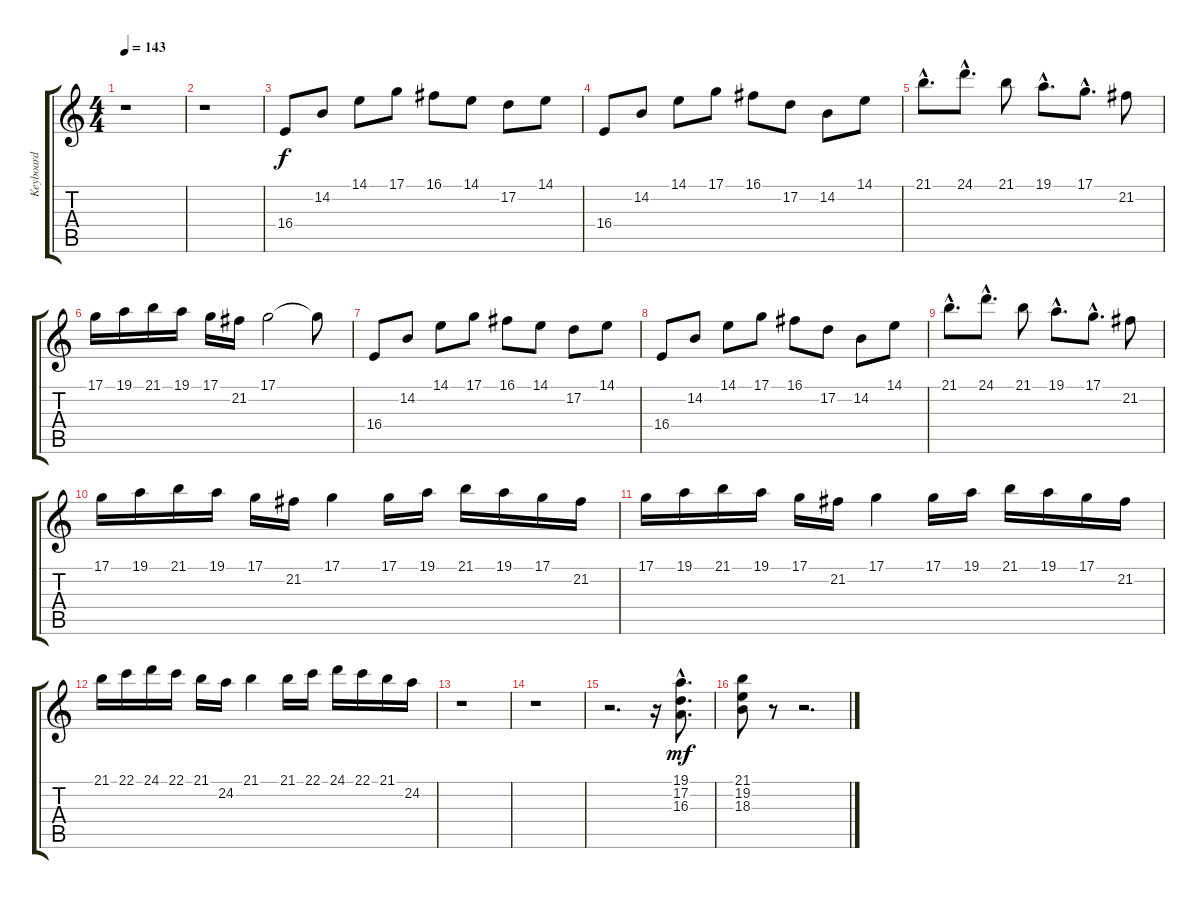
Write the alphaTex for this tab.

\track ("Keyboard" "Keyboard") {instrument lead1square}
\staff {score tabs}
\tuning (D4 A3 F3 C3 G2 D2) {hide}
\ts (4 4)
\tempo 143
\clef g2
\ks c
r.1{dy mf} |
r.1 |
16.4.8{dy f instrument lead1square} 14.2.8 14.1.8 17.1.8 16.1.8 14.1.8 17.2.8 14.1.8 |
16.4.8 14.2.8 14.1.8 17.1.8 16.1.8 17.2.8 14.2.8 14.1.8 |
21.1{hac}.8{d} 24.1{hac}.8{d} 21.1.8 19.1{hac}.8{d} 17.1{hac}.8{d} 21.2.8 |
17.1.16 19.1.16 21.1.16 19.1.16 17.1.16 21.2.16 17.1.2 17.1{t}.8 |
16.4.8 14.2.8 14.1.8 17.1.8 16.1.8 14.1.8 17.2.8 14.1.8 |
16.4.8 14.2.8 14.1.8 17.1.8 16.1.8 17.2.8 14.2.8 14.1.8 |
21.1{hac}.8{d} 24.1{hac}.8{d} 21.1.8 19.1{hac}.8{d} 17.1{hac}.8{d} 21.2.8 |
17.1.16 19.1.16 21.1.16 19.1.16 17.1.16 21.2.16 17.1.4 17.1.16 19.1.16 21.1.16 19.1.16 17.1.16 21.2.16 |
17.1.16 19.1.16 21.1.16 19.1.16 17.1.16 21.2.16 17.1.4 17.1.16 19.1.16 21.1.16 19.1.16 17.1.16 21.2.16 |
21.1.16 22.1.16 24.1.16 22.1.16 21.1.16 24.2.16 21.1.4 21.1.16 22.1.16 24.1.16 22.1.16 21.1.16 24.2.16 |
r.1 |
r.1 |
r.2{d} r.16{volume 10 instrument stringensemble1} (19.1{hac} 17.2{hac} 16.3{hac}).8{d dy mf} |
(21.1 19.2 18.3).8 r.8 r.2{d}
